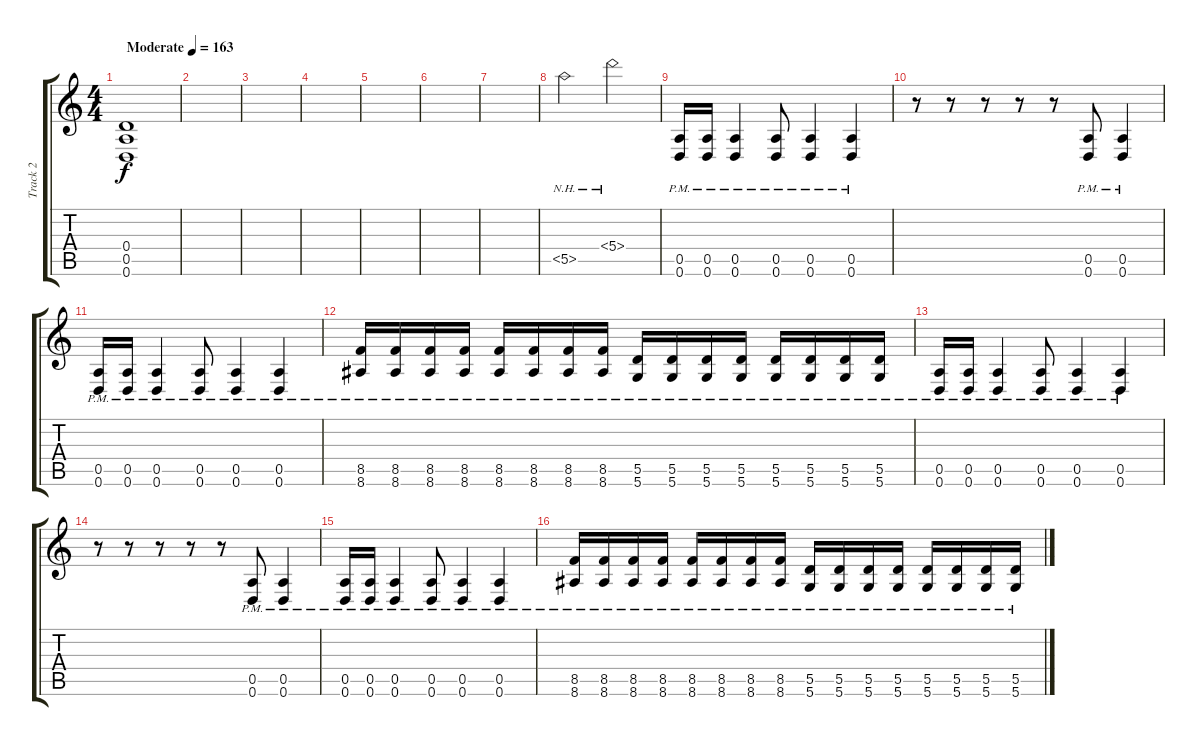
\track ("Track 2" "Track 2") {instrument distortionguitar}
\staff {score tabs}
\tuning (E4 B3 G3 D3 A2 D2) {hide}
\ts (4 4)
\tempo (163 "Moderate")
\clef g2
\ks c
(0.4 0.5 0.6).1{dy f instrument distortionguitar} |
|
|
|
|
|
|
5.5{nh}.2 5.4{nh}.2 |
(0.5{pm} 0.6{pm}).16 (0.5{pm} 0.6{pm}).16 (0.5{pm} 0.6{pm}).4 (0.5{pm} 0.6{pm}).8 (0.5{pm} 0.6{pm}).4 (0.5{pm} 0.6{pm}).4 |
r.8 r.8 r.8 r.8 r.8 (0.5{pm} 0.6{pm}).8 (0.5{pm} 0.6{pm}).4 |
(0.5{pm} 0.6{pm}).16 (0.5{pm} 0.6{pm}).16 (0.5{pm} 0.6{pm}).4 (0.5{pm} 0.6{pm}).8 (0.5{pm} 0.6{pm}).4 (0.5{pm} 0.6{pm}).4 |
(8.5{pm} 8.6{pm}).16 (8.5{pm} 8.6{pm}).16 (8.5{pm} 8.6{pm}).16 (8.5{pm} 8.6{pm}).16 (8.5{pm} 8.6{pm}).16 (8.5{pm} 8.6{pm}).16 (8.5{pm} 8.6{pm}).16 (8.5{pm} 8.6{pm}).16 (5.5{pm} 5.6{pm}).16 (5.5{pm} 5.6{pm}).16 (5.5{pm} 5.6{pm}).16 (5.5{pm} 5.6{pm}).16 (5.5{pm} 5.6{pm}).16 (5.5{pm} 5.6{pm}).16 (5.5{pm} 5.6{pm}).16 (5.5{pm} 5.6{pm}).16 |
(0.5{pm} 0.6{pm}).16 (0.5{pm} 0.6{pm}).16 (0.5{pm} 0.6{pm}).4 (0.5{pm} 0.6{pm}).8 (0.5{pm} 0.6{pm}).4 (0.5{pm} 0.6{pm}).4 |
r.8 r.8 r.8 r.8 r.8 (0.5{pm} 0.6{pm}).8 (0.5{pm} 0.6{pm}).4 |
(0.5{pm} 0.6{pm}).16 (0.5{pm} 0.6{pm}).16 (0.5{pm} 0.6{pm}).4 (0.5{pm} 0.6{pm}).8 (0.5{pm} 0.6{pm}).4 (0.5{pm} 0.6{pm}).4 |
(8.5{pm} 8.6{pm}).16 (8.5{pm} 8.6{pm}).16 (8.5{pm} 8.6{pm}).16 (8.5{pm} 8.6{pm}).16 (8.5{pm} 8.6{pm}).16 (8.5{pm} 8.6{pm}).16 (8.5{pm} 8.6{pm}).16 (8.5{pm} 8.6{pm}).16 (5.5{pm} 5.6{pm}).16 (5.5{pm} 5.6{pm}).16 (5.5{pm} 5.6{pm}).16 (5.5{pm} 5.6{pm}).16 (5.5{pm} 5.6{pm}).16 (5.5{pm} 5.6{pm}).16 (5.5{pm} 5.6{pm}).16 (5.5{pm} 5.6{pm}).16
